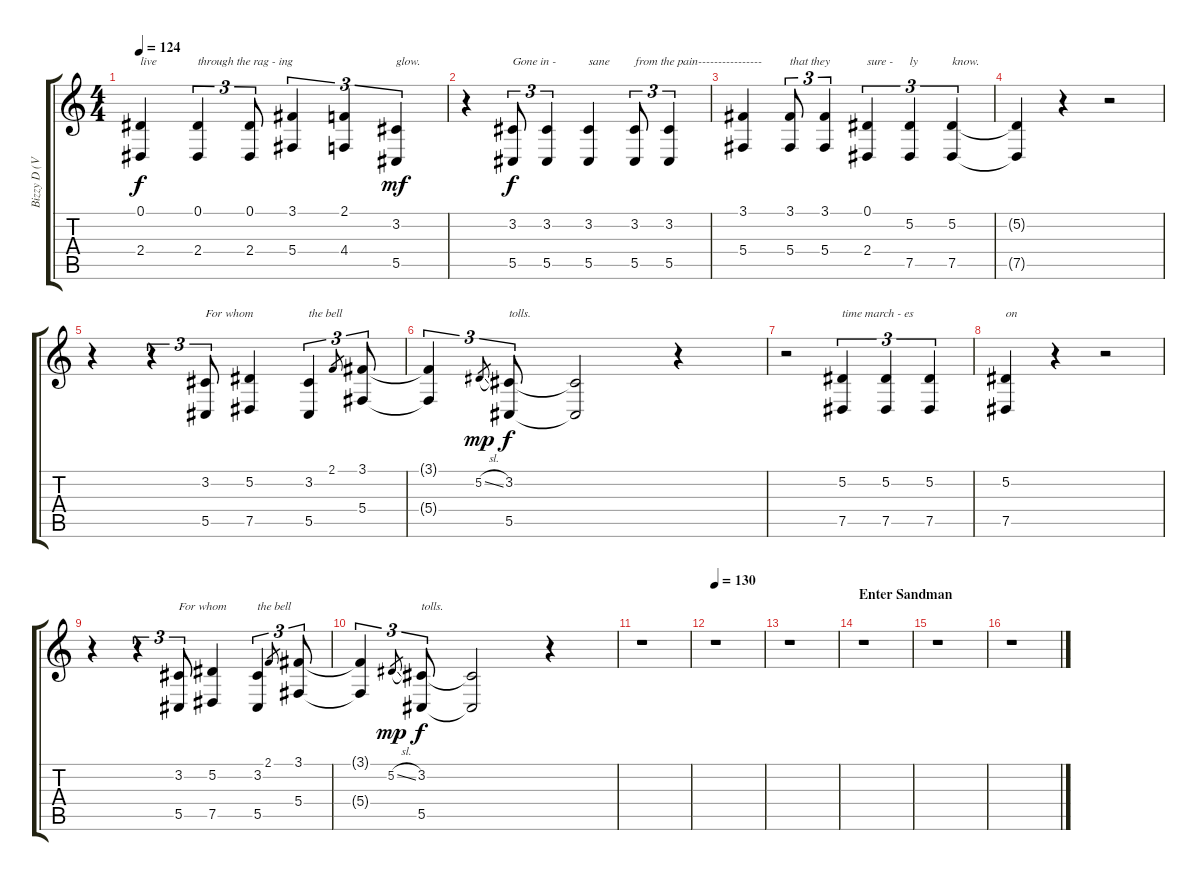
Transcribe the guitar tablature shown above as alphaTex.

\track ("Bizzy D (Voice)" "Bizzy D (V") {instrument tenorsax}
\staff {score tabs}
\tuning (Eb4 Bb3 Gb3 Db3 Ab2 Eb2) {hide}
\ts (4 4)
\tempo 124
\clef g2
\ks c
(0.1 2.4).4{txt "live" dy f} (0.1 2.4).4{tu (3 2) txt "through the rag - ing"} (0.1 2.4).8{tu (3 2)} (3.1 5.4).4{tu (3 2)} (2.1 4.4).4{tu (3 2)} (3.2 5.5).4{tu (3 2) txt "glow." dy mf} |
r.4 (3.2 5.5).8{tu (3 2) txt "Gone in -" dy f} (3.2 5.5).4{tu (3 2)} (3.2 5.5).4{txt "sane"} (3.2 5.5).8{tu (3 2) txt "from the pain----------------"} (3.2 5.5).4{tu (3 2)} |
(3.1 5.4).4 (3.1 5.4).8{tu (3 2) txt "that they"} (3.1 5.4).4{tu (3 2)} (0.1 2.4).4{tu (3 2) txt "sure -"} (5.2 7.5).4{tu (3 2) txt "ly"} (5.2 7.5).4{tu (3 2) txt "know."} |
(5.2{t} 7.5{t}).4 r.4 r.2 |
r.4 r.4{tu (3 2)} (3.2 5.5).8{tu (3 2) txt "For whom"} (5.2 7.5).4 (3.2 5.5).4{tu (3 2) txt "the bell"} 2.1.8{gr} (3.1 5.4).8{tu (3 2)} |
(3.1{t} 5.4{t}).4{tu (3 2)} 5.2{sl}.8{gr dy mp} (3.2 5.5).8{tu (3 2) txt "tolls." dy f} (3.2{t} 5.5{t}).2 r.4 |
r.2 (5.2 7.5).4{tu (3 2) txt "time march - es"} (5.2 7.5).4{tu (3 2)} (5.2 7.5).4{tu (3 2)} |
(5.2 7.5).4{txt "on"} r.4 r.2 |
r.4 r.4{tu (3 2)} (3.2 5.5).8{tu (3 2) txt "For whom"} (5.2 7.5).4 (3.2 5.5).4{tu (3 2) txt "the bell"} 2.1.8{gr} (3.1 5.4).8{tu (3 2)} |
(3.1{t} 5.4{t}).4{tu (3 2)} 5.2{sl}.8{gr dy mp} (3.2 5.5).8{tu (3 2) txt "tolls." dy f} (3.2{t} 5.5{t}).2 r.4 |
r.1 |
\tempo 130
r.1 |
r.1 |
\section ("" "Enter Sandman")
r.1 |
r.1 |
r.1
